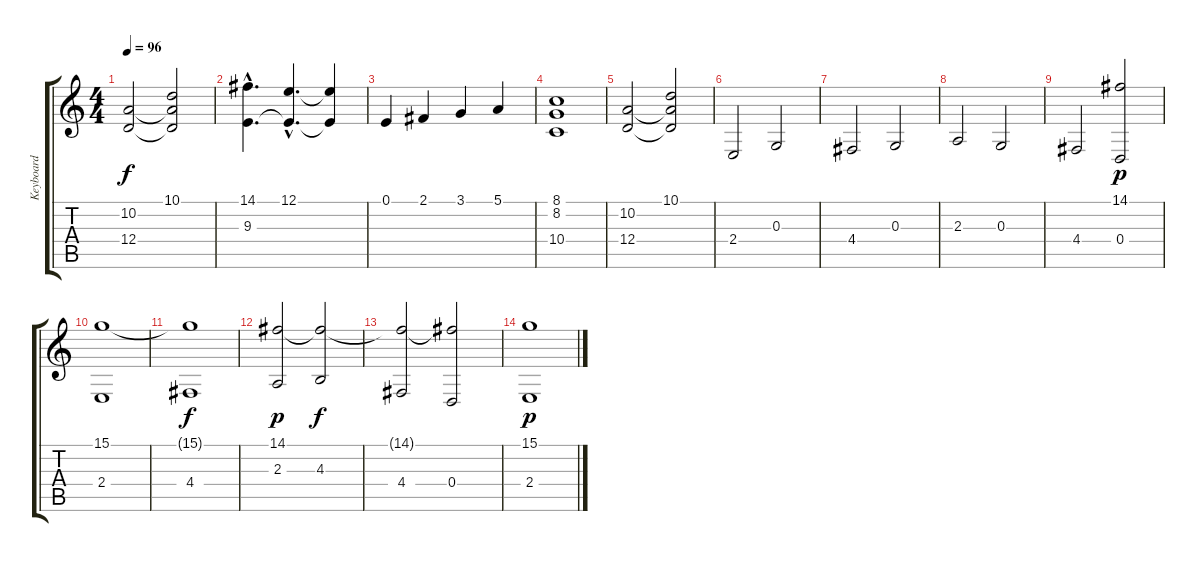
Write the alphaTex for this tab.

\track ("Keyboard" "Keyboard") {instrument synthstrings1}
\staff {score tabs}
\tuning (E4 B3 G3 D3 A2 E2) {hide}
\ts (4 4)
\tempo 96
\clef g2
\ks c
(10.2 12.4).2{dy f} (10.1 10.2{t} 12.4{t}).2 |
(14.1{hac} 9.3{hac}).4{d} (12.1{hac} 9.3{hac t}).4{d} (12.1{t} 9.3{t}).4 |
0.1.4 2.1.4 3.1.4 5.1.4 |
(8.1 8.2 10.4).1 |
(10.2 12.4).2 (10.1 10.2{t} 12.4{t}).2 |
2.4.2 0.3.2 |
4.4.2 0.3.2 |
2.3.2 0.3.2 |
4.4.2 (14.1 0.4).2{dy p} |
(15.1 2.4).1{volume 8} |
(15.1{t} 4.4).1{dy f} |
(14.1 2.3).2{dy p volume 4} (14.1{t} 4.3).2{dy f} |
(14.1{t} 4.4).2 (14.1{t} 0.4).2 |
(15.1 2.4).1{dy p volume 0}
